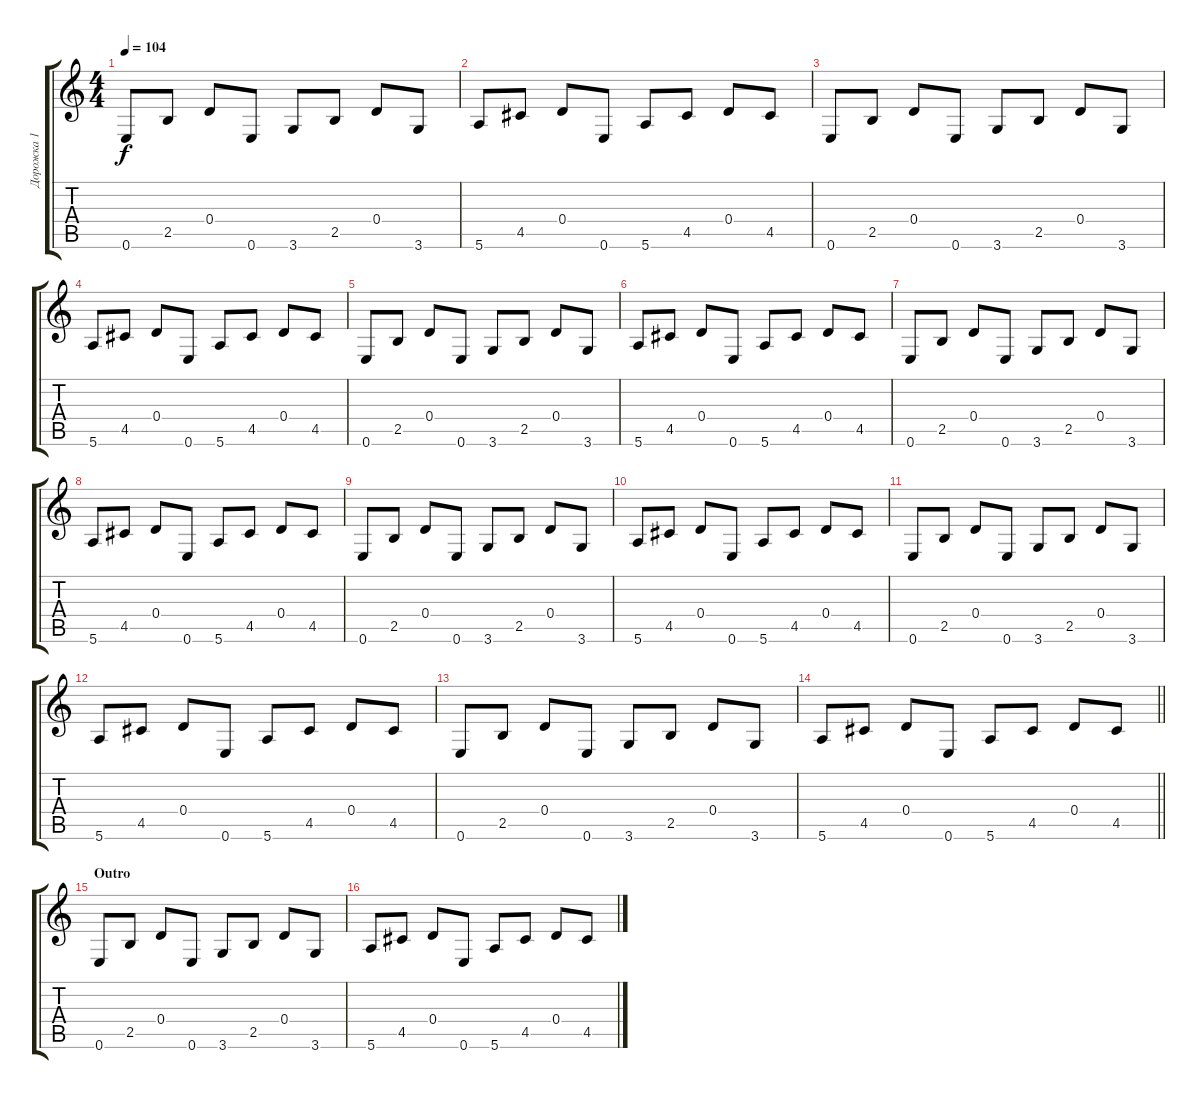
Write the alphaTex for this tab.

\track ("Дорожка 1" "Дорожка 1") {instrument electricguitarclean}
\staff {score tabs}
\tuning (E4 B3 G3 D3 A2 E2) {hide}
\ts (4 4)
\tempo 104
\clef g2
\ks c
0.6.8{dy f} 2.5.8 0.4.8 0.6.8 3.6.8 2.5.8 0.4.8 3.6.8 |
5.6.8 4.5.8 0.4.8 0.6.8 5.6.8 4.5.8 0.4.8 4.5.8 |
0.6.8 2.5.8 0.4.8 0.6.8 3.6.8 2.5.8 0.4.8 3.6.8 |
5.6.8 4.5.8 0.4.8 0.6.8 5.6.8 4.5.8 0.4.8 4.5.8 |
0.6.8 2.5.8 0.4.8 0.6.8 3.6.8 2.5.8 0.4.8 3.6.8 |
5.6.8 4.5.8 0.4.8 0.6.8 5.6.8 4.5.8 0.4.8 4.5.8 |
0.6.8 2.5.8 0.4.8 0.6.8 3.6.8 2.5.8 0.4.8 3.6.8 |
5.6.8 4.5.8 0.4.8 0.6.8 5.6.8 4.5.8 0.4.8 4.5.8 |
0.6.8 2.5.8 0.4.8 0.6.8 3.6.8 2.5.8 0.4.8 3.6.8 |
5.6.8 4.5.8 0.4.8 0.6.8 5.6.8 4.5.8 0.4.8 4.5.8 |
0.6.8 2.5.8 0.4.8 0.6.8 3.6.8 2.5.8 0.4.8 3.6.8 |
5.6.8 4.5.8 0.4.8 0.6.8 5.6.8 4.5.8 0.4.8 4.5.8 |
0.6.8 2.5.8 0.4.8 0.6.8 3.6.8 2.5.8 0.4.8 3.6.8 |
\barLineRight lightlight
5.6.8 4.5.8 0.4.8 0.6.8 5.6.8 4.5.8 0.4.8 4.5.8 |
\section ("" "Outro")
0.6.8 2.5.8 0.4.8 0.6.8 3.6.8 2.5.8 0.4.8 3.6.8 |
5.6.8 4.5.8 0.4.8 0.6.8 5.6.8 4.5.8 0.4.8 4.5.8
